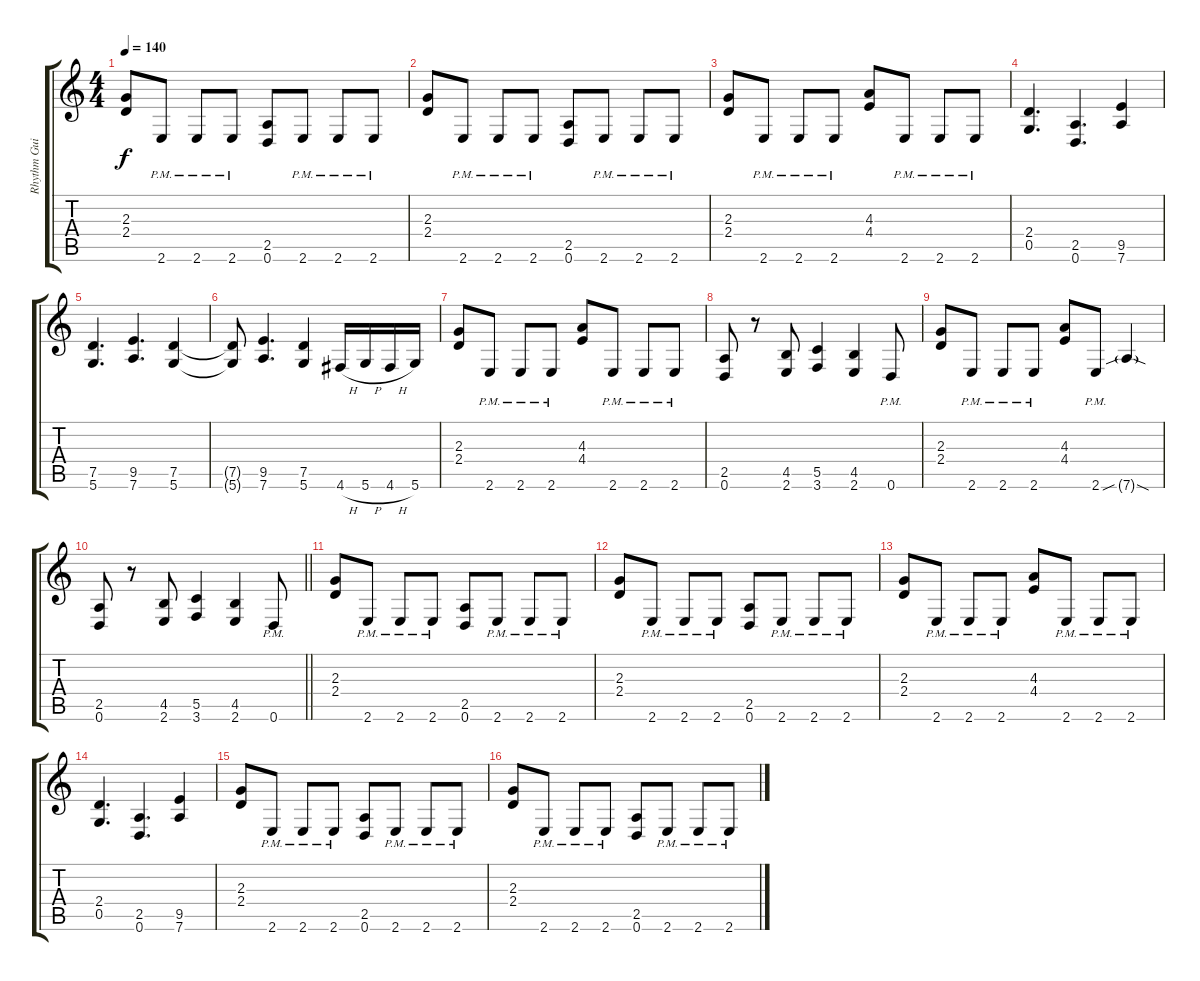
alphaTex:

\track ("Rhythm Guitar R" "Rhythm Gui") {instrument distortionguitar}
\staff {score tabs}
\tuning (D4 A3 F3 C3 G2 D2) {hide}
\ts (4 4)
\tempo 140
\clef g2
\ks c
(2.3 2.4).8{dy f} 2.6{pm}.8 2.6{pm}.8 2.6{pm}.8 (2.5 0.6).8 2.6{pm}.8 2.6{pm}.8 2.6{pm}.8 |
(2.3 2.4).8 2.6{pm}.8 2.6{pm}.8 2.6{pm}.8 (2.5 0.6).8 2.6{pm}.8 2.6{pm}.8 2.6{pm}.8 |
(2.3 2.4).8 2.6{pm}.8 2.6{pm}.8 2.6{pm}.8 (4.3 4.4).8 2.6{pm}.8 2.6{pm}.8 2.6{pm}.8 |
(2.4 0.5).4{d} (2.5 0.6).4{d} (9.5 7.6).4 |
(7.5 5.6).4{d} (9.5 7.6).4{d} (7.5 5.6).4 |
(7.5{t} 5.6{t}).8 (9.5 7.6).4{d} (7.5 5.6).4 4.6{h}.16 5.6{h}.16 4.6{h}.16 5.6.16 |
(2.3 2.4).8 2.6{pm}.8 2.6{pm}.8 2.6{pm}.8 (4.3 4.4).8 2.6{pm}.8 2.6{pm}.8 2.6{pm}.8 |
(2.5 0.6).8 r.8 (4.5 2.6).8 (5.5 3.6).4 (4.5 2.6).4 0.6{pm}.8 |
(2.3 2.4).8 2.6{pm}.8 2.6{pm}.8 2.6{pm}.8 (4.3 4.4).8 2.6{pm}.8 7.6{sib sod g}.4 |
\barLineRight lightlight
(2.5 0.6).8 r.8 (4.5 2.6).8 (5.5 3.6).4 (4.5 2.6).4 0.6{pm}.8 |
\section ("" "")
(2.3 2.4).8 2.6{pm}.8 2.6{pm}.8 2.6{pm}.8 (2.5 0.6).8 2.6{pm}.8 2.6{pm}.8 2.6{pm}.8 |
(2.3 2.4).8 2.6{pm}.8 2.6{pm}.8 2.6{pm}.8 (2.5 0.6).8 2.6{pm}.8 2.6{pm}.8 2.6{pm}.8 |
(2.3 2.4).8 2.6{pm}.8 2.6{pm}.8 2.6{pm}.8 (4.3 4.4).8 2.6{pm}.8 2.6{pm}.8 2.6{pm}.8 |
(2.4 0.5).4{d} (2.5 0.6).4{d} (9.5 7.6).4 |
(2.3 2.4).8 2.6{pm}.8 2.6{pm}.8 2.6{pm}.8 (2.5 0.6).8 2.6{pm}.8 2.6{pm}.8 2.6{pm}.8 |
(2.3 2.4).8 2.6{pm}.8 2.6{pm}.8 2.6{pm}.8 (2.5 0.6).8 2.6{pm}.8 2.6{pm}.8 2.6{pm}.8
